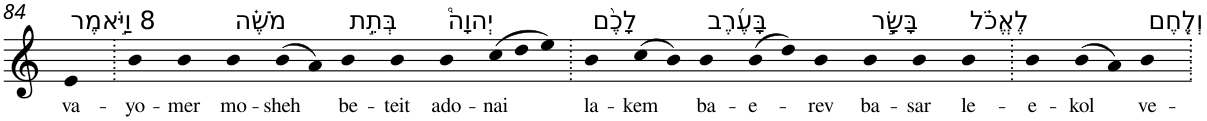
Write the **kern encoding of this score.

**kern	**text
*part1	*part1
*staff1	*staff1
*I"Piano	*
*I'Pno	*
!!LO:PB:g=z
*clefG2	*
*k[]	*
=84	=84
!LO:TX:a:t=8 וַיֹּ֣אמֶר	!
!	!LO:LY:b
4e	va-
=85.	=85.
!	!LO:LY:b
4b	-yo-
!	!LO:LY:b
4b	-mer
!LO:TX:a:t=מֹשֶׁ֗ה	!
!	!LO:LY:b
4b	mo-
!	!LO:LY:b
(>8b	-sheh
8a)	.
!LO:TX:a:t=בְּתֵ֣ת	!
!	!LO:LY:b
4b	be-
!	!LO:LY:b
4b	-teit
!LO:TX:a:t=יְהוָה֩	!
!	!LO:LY:b
4b	ado-
!	!LO:LY:b
(>12cc	-nai
12dd	.
12ee)	.
=86.	=86.
!LO:TX:a:t=לָכֶ֨ם	!
!	!LO:LY:b
4b	la-
!	!LO:LY:b
(>8cc	-kem
8b)	.
!LO:TX:a:t=בָּעֶ֜רֶב	!
!	!LO:LY:b
4b	ba-
!	!LO:LY:b
(>8b	-e-
8dd)	.
!	!LO:LY:b
4b	-rev
!LO:TX:a:t=בָּשָׂ֣ר	!
!	!LO:LY:b
4b	ba-
!	!LO:LY:b
4b	-sar
!LO:TX:a:t=לֶאֱכֹ֗ל	!
!	!LO:LY:b
4b	le-
=87.	=87.
!	!LO:LY:b
4b	-e-
!	!LO:LY:b
(>8b	-kol
8a)	.
!LO:TX:a:t=וְלֶ֤חֶם	!
!	!LO:LY:b
4b	ve-
=.	=.
*-	*-
